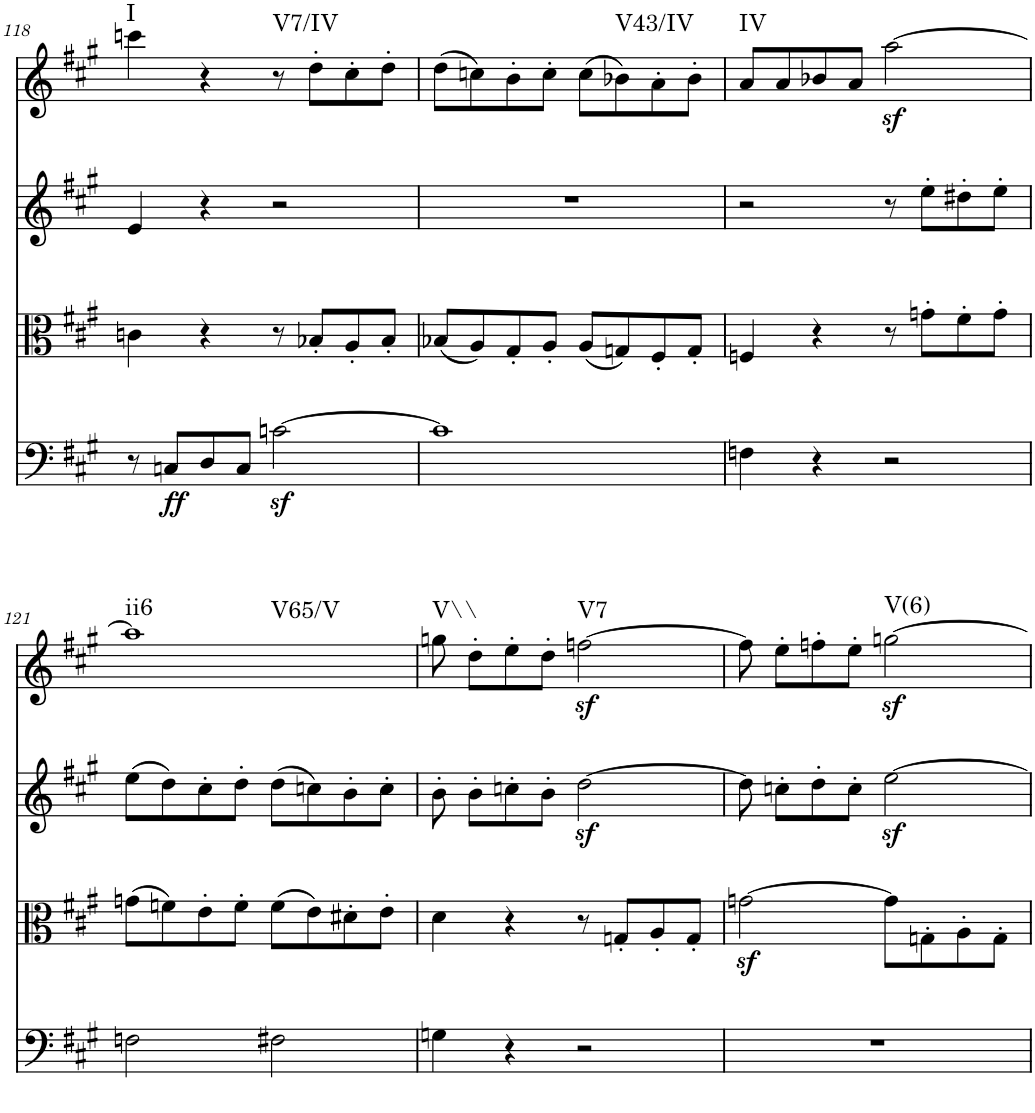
**kern	**dynam	**kern	**kern	**kern	**dynam	**harte
*part4	*part4	*part3	*part2	*part1	*part1	*part1
*staff4	*staff4	*staff3	*staff2	*staff1	*staff1	*
*I"Violoncello	*	*I"Viola	*I"Violin 2	*I"Violin 1	*	*
*I'Vc	*	*I'Vla	*I'Vln	*I'Vln	*	*
!!LO:PB:g=z
*clefF4	*	*clefC3	*clefG2	*clefG2	*	*
*k[f#c#g#]	*	*k[f#c#g#]	*k[f#c#g#]	*k[f#c#g#]	*	*
*A:	*	*A:	*A:	*A:	*	*
*M2/2	*	*M2/2	*M2/2	*M2/2	*	*
*met(c|)	*	*met(c|)	*met(c|)	*met(c|)	*	*
=118	=118	=118	=118	=118	=118	=118
!	!	!	!	!	!	!LO:H:kt=I
8r	.	4cn\	4e/	4cccn\	.	N
!	!LO:DY:b	!	!	!	!	!
8Cn/L	ff	.	.	.	.	.
8D/	.	4r	4r	4r	.	.
8C/J	.	.	.	.	.	.
!	!	!	!	!	!	!LO:H:kt=V7/IV
[2cnz<\	.	8r	2r	8r	.	N
.	.	8B-X'/L	.	8dd'\L	.	.
.	.	8A'/	.	8cc#'\	.	.
.	.	8B-'/J	.	8dd'\J	.	.
=119	=119	=119	=119	=119	=119	=119
1c]	.	(8B-X/L	1r	(8dd\L	.	.
.	.	8A/)	.	8ccn\)	.	.
.	.	8G#'/	.	8b'\	.	.
.	.	8A'/J	.	8cc'\J	.	.
.	.	(8A/L	.	(8cc\L	.	.
!	!	!	!	!	!	!LO:H:kt=V43/IV
.	.	8Gn/)	.	8b-X\)	.	N
.	.	8F#'/	.	8a'\	.	.
.	.	8G'/J	.	8b-'\J	.	.
=120	=120	=120	=120	=120	=120	=120
!	!	!	!	!	!	!LO:H:kt=IV
4Fn\	.	4Fn/	2r	8a/L	.	N
.	.	.	.	8a/	.	.
4r	.	4r	.	8b-X/	.	.
.	.	.	.	8a/J	.	.
2r	.	8r	8r	[2aaz<\	.	.
.	.	8gn'\L	8ee'\L	.	.	.
.	.	8f#'\	8dd#X'\	.	.	.
.	.	8g'\J	8ee'\J	.	.	.
!!LO:LB:g=z
=121	=121	=121	=121	=121	=121	=121
!	!	!	!	!	!	!LO:H:n=1:kt=ii6
!	!	!	!	!	!	!LO:H:n=2:kt=V65/V
2Fn\	.	(8gn\L	(8ee\L	1aa]	.	N N
.	.	8fn\)	8dd\)	.	.	.
.	.	8e'\	8cc#'\	.	.	.
.	.	8f'\J	8dd'\J	.	.	.
2F#X\	.	(8f\L	(8dd\L	.	.	.
.	.	8e\)	8ccn\)	.	.	.
.	.	8d#X'\	8b'\	.	.	.
.	.	8e'\J	8cc'\J	.	.	.
=122	=122	=122	=122	=122	=122	=122
!	!	!	!	!	!	!LO:H:kt=V\\
4Gn\	.	4d\	8b'\	8ggn\	.	N
.	.	.	8b'\L	8dd'\L	.	.
4r	.	4r	8ccn'\	8ee'\	.	.
.	.	.	8b'\J	8dd'\J	.	.
!	!	!	!	!	!LO:DY:b	!LO:H:kt=V7
2r	.	8r	[2ddz<\	[2ffn\	sf	N
.	.	8Gn'/L	.	.	.	.
.	.	8A'/	.	.	.	.
.	.	8G'/J	.	.	.	.
=123	=123	=123	=123	=123	=123	=123
1r	.	[2gnz<\	8dd\]	8ff\]	.	.
.	.	.	8ccn'\L	8ee'\L	.	.
.	.	.	8dd'\	8ffn'\	.	.
.	.	.	8cc'\J	8ee'\J	.	.
!	!	!	!	!	!LO:DY:b	!LO:H:kt=V(6)
.	.	8g\L]	[2eez<\	[2ggn\	sf	N
.	.	8Gn'\	.	.	.	.
.	.	8A'\	.	.	.	.
.	.	8G'\J	.	.	.	.
=	=	=	=	=	=	=
*-	*-	*-	*-	*-	*-	*-
